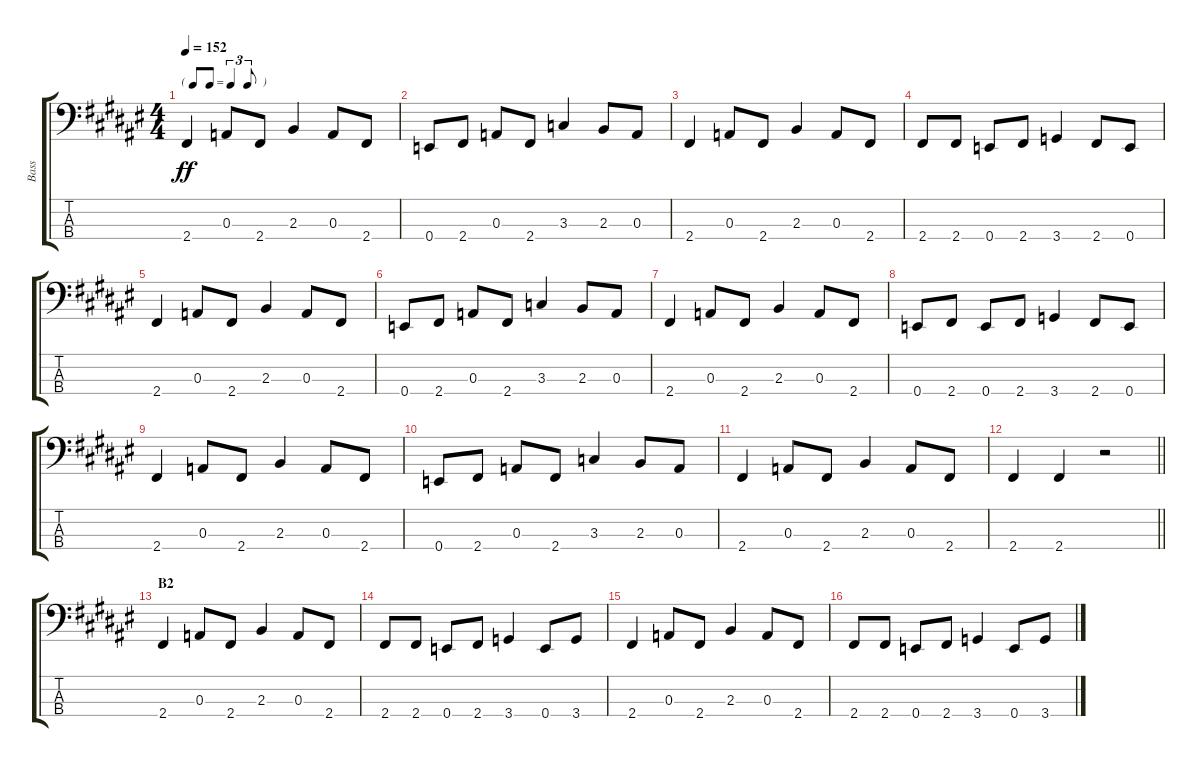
\track ("Bass" "Bass") {instrument electricbasspick}
\staff {score tabs}
\tuning (G2 D2 A1 E1) {hide}
\ts (4 4)
\tf triplet8th
\tempo 152
\clef f4
\ks f#
2.4.4{dy ff} 0.3.8 2.4.8 2.3.4 0.3.8 2.4.8 |
0.4.8 2.4.8 0.3.8 2.4.8 3.3.4 2.3.8 0.3.8 |
2.4.4 0.3.8 2.4.8 2.3.4 0.3.8 2.4.8 |
2.4.8 2.4.8 0.4.8 2.4.8 3.4.4 2.4.8 0.4.8 |
2.4.4 0.3.8 2.4.8 2.3.4 0.3.8 2.4.8 |
0.4.8 2.4.8 0.3.8 2.4.8 3.3.4 2.3.8 0.3.8 |
2.4.4 0.3.8 2.4.8 2.3.4 0.3.8 2.4.8 |
0.4.8 2.4.8 0.4.8 2.4.8 3.4.4 2.4.8 0.4.8 |
2.4.4 0.3.8 2.4.8 2.3.4 0.3.8 2.4.8 |
0.4.8 2.4.8 0.3.8 2.4.8 3.3.4 2.3.8 0.3.8 |
2.4.4 0.3.8 2.4.8 2.3.4 0.3.8 2.4.8 |
\barLineRight lightlight
2.4.4 2.4.4 r.2 |
\section ("" "B2")
2.4.4 0.3.8 2.4.8 2.3.4 0.3.8 2.4.8 |
2.4.8 2.4.8 0.4.8 2.4.8 3.4.4 0.4.8 3.4.8 |
2.4.4 0.3.8 2.4.8 2.3.4 0.3.8 2.4.8 |
2.4.8 2.4.8 0.4.8 2.4.8 3.4.4 0.4.8 3.4.8
